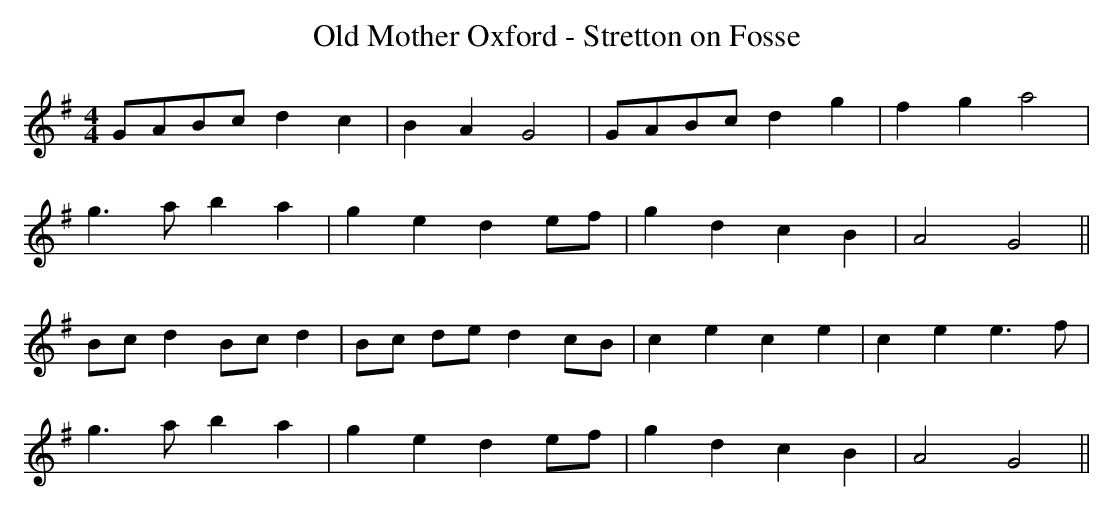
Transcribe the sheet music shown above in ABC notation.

X:1
T:Old Mother Oxford - Stretton on Fosse
M:4/4
L:1/8
K:G
GABc d2 c2|B2 A2 G4|GABc d2 g2|f2 g2 a4|
g3 a b2 a2|g2 e2 d2 ef|g2 d2 c2 B2|A4 G4||
Bc d2 Bc d2|Bc de d2 cB|c2 e2 c2 e2|c2 e2 e3 f|
g3 a b2 a2|g2 e2 d2 ef|g2 d2 c2 B2|A4 G4||
